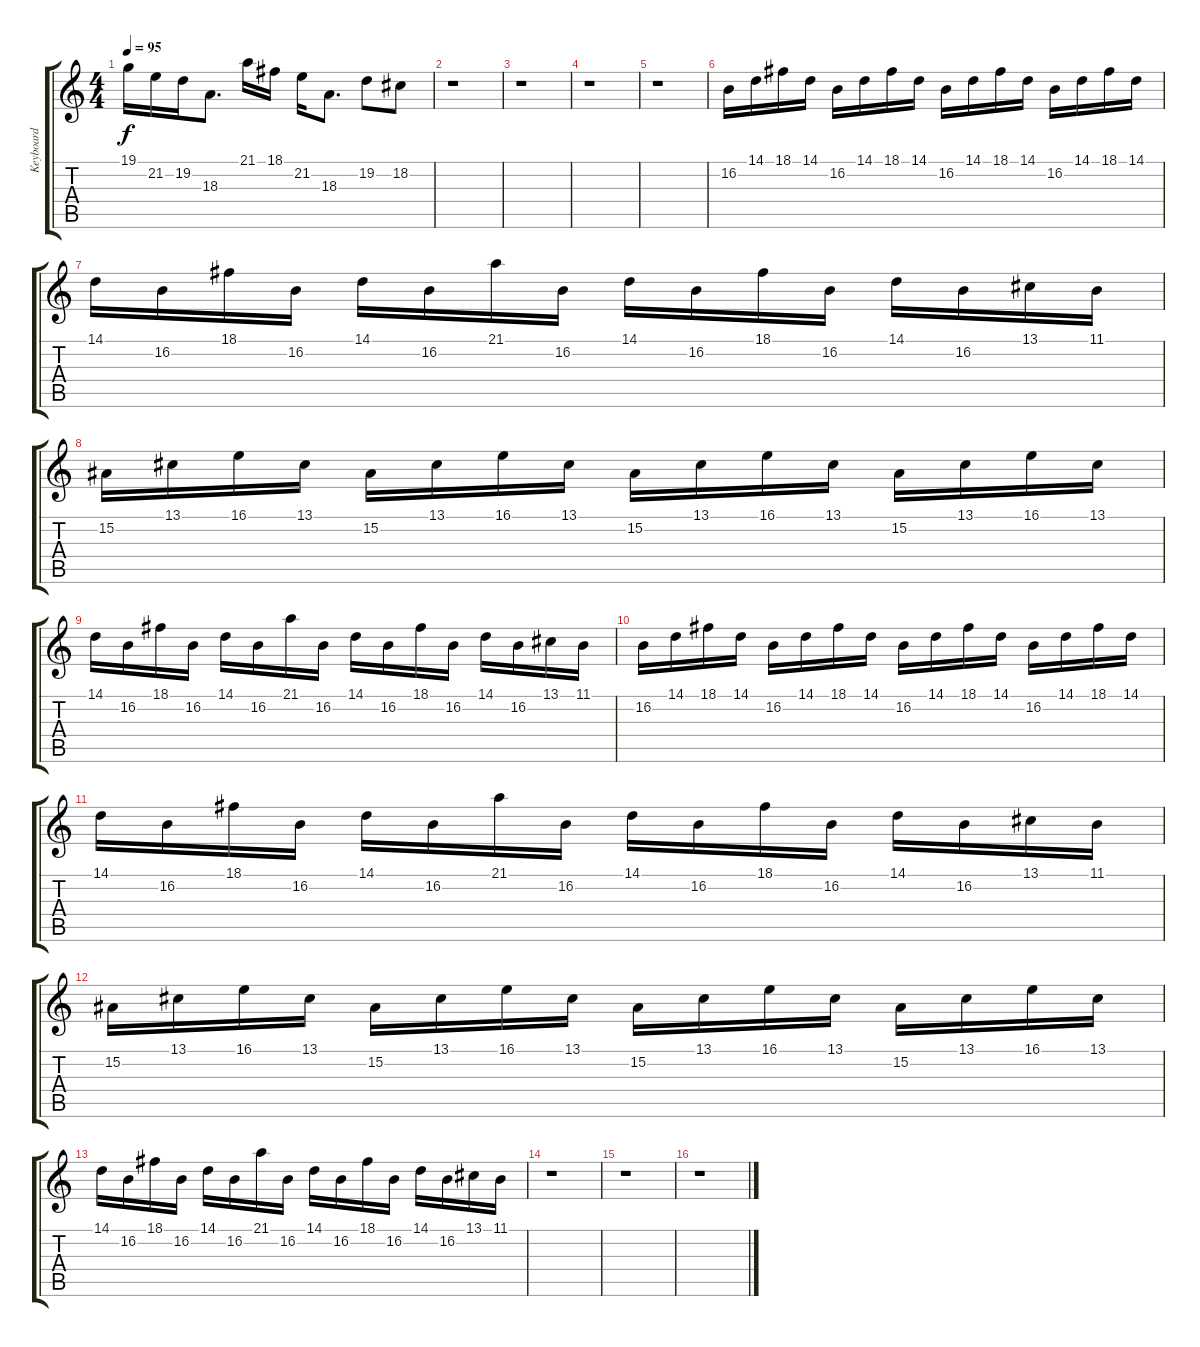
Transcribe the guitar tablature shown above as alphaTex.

\track ("Keyboard" "Keyboard") {instrument acousticgrandpiano}
\staff {score tabs}
\tuning (C4 G3 Eb3 Bb2 F2 C2) {hide}
\ts (4 4)
\tempo 95
\clef g2
\ks c
19.1.16{dy f} 21.2.16 19.2.16 18.3.8{d} 21.1.16 18.1.16 21.2.16 18.3.8{d} 19.2.8 18.2.8 |
r.1 |
r.1 |
r.1 |
r.1 |
16.2.16 14.1.16 18.1.16 14.1.16 16.2.16 14.1.16 18.1.16 14.1.16 16.2.16 14.1.16 18.1.16 14.1.16 16.2.16 14.1.16 18.1.16 14.1.16 |
14.1.16 16.2.16 18.1.16 16.2.16 14.1.16 16.2.16 21.1.16 16.2.16 14.1.16 16.2.16 18.1.16 16.2.16 14.1.16 16.2.16 13.1.16 11.1.16 |
15.2.16 13.1.16 16.1.16 13.1.16 15.2.16 13.1.16 16.1.16 13.1.16 15.2.16 13.1.16 16.1.16 13.1.16 15.2.16 13.1.16 16.1.16 13.1.16 |
14.1.16 16.2.16 18.1.16 16.2.16 14.1.16 16.2.16 21.1.16 16.2.16 14.1.16 16.2.16 18.1.16 16.2.16 14.1.16 16.2.16 13.1.16 11.1.16 |
16.2.16 14.1.16 18.1.16 14.1.16 16.2.16 14.1.16 18.1.16 14.1.16 16.2.16 14.1.16 18.1.16 14.1.16 16.2.16 14.1.16 18.1.16 14.1.16 |
14.1.16 16.2.16 18.1.16 16.2.16 14.1.16 16.2.16 21.1.16 16.2.16 14.1.16 16.2.16 18.1.16 16.2.16 14.1.16 16.2.16 13.1.16 11.1.16 |
15.2.16 13.1.16 16.1.16 13.1.16 15.2.16 13.1.16 16.1.16 13.1.16 15.2.16 13.1.16 16.1.16 13.1.16 15.2.16 13.1.16 16.1.16 13.1.16 |
14.1.16 16.2.16 18.1.16 16.2.16 14.1.16 16.2.16 21.1.16 16.2.16 14.1.16 16.2.16 18.1.16 16.2.16 14.1.16 16.2.16 13.1.16 11.1.16 |
r.1 |
r.1 |
r.1
